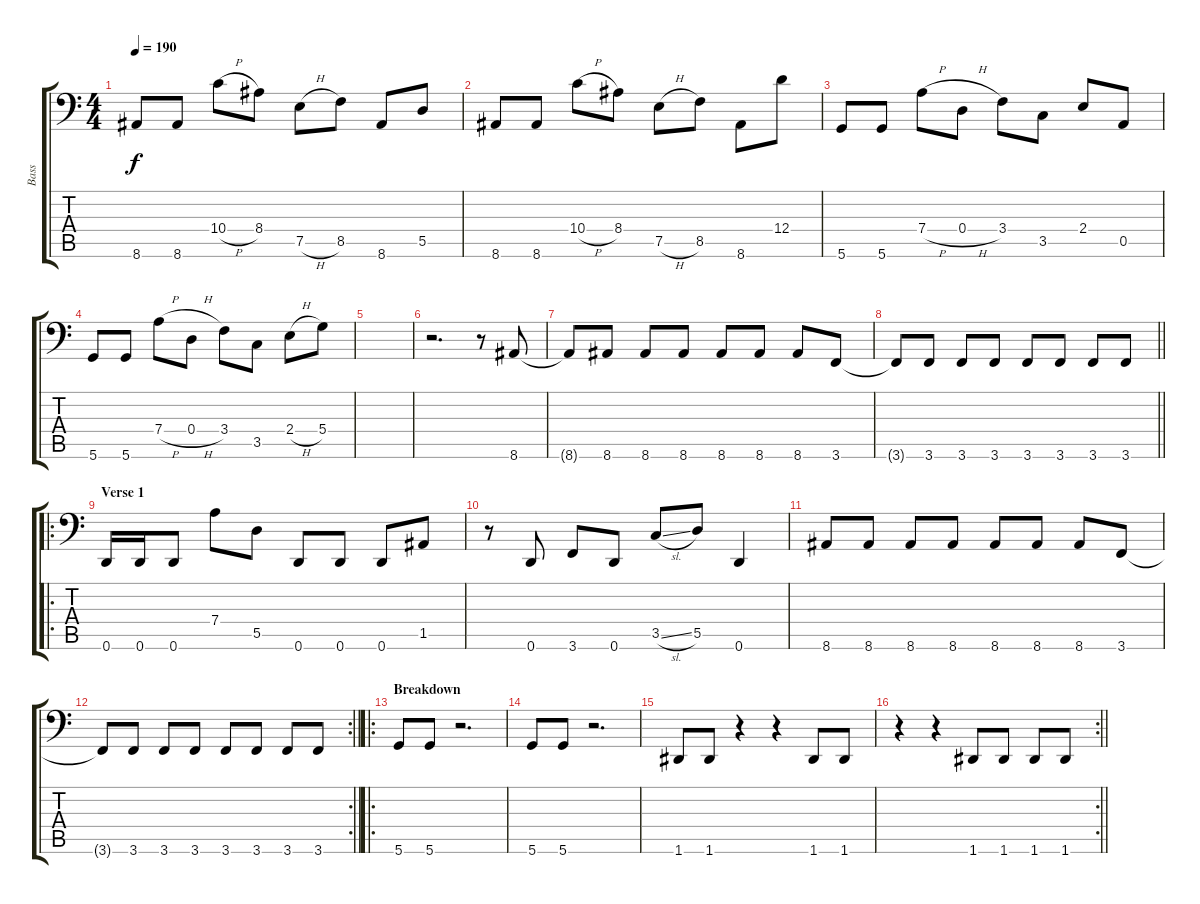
\track ("Bass" "Bass") {instrument electricbasspick}
\staff {score tabs}
\tuning (E3 B2 G2 D2 A1 D1) {hide}
\ts (4 4)
\tempo 190
\clef f4
\ks c
8.6.8{dy f} 8.6.8 10.4{h}.8 8.4.8 7.5{h}.8 8.5.8 8.6.8 5.5.8 |
8.6.8 8.6.8 10.4{h}.8 8.4.8 7.5{h}.8 8.5.8 8.6.8 12.4.8 |
5.6.8 5.6.8 7.4{h}.8 0.4{h}.8 3.4.8 3.5.8 2.4.8 0.5.8 |
5.6.8 5.6.8 7.4{h}.8 0.4{h}.8 3.4.8 3.5.8 2.4{h}.8 5.4.8 |
|
r.2{d} r.8 8.6.8 |
8.6{t}.8 8.6.8 8.6.8 8.6.8 8.6.8 8.6.8 8.6.8 3.6.8 |
\barLineRight lightlight
3.6{t}.8 3.6.8 3.6.8 3.6.8 3.6.8 3.6.8 3.6.8 3.6.8 |
\ro
\section ("" "Verse 1")
0.6.16 0.6.16 0.6.8 7.4.8 5.5.8 0.6.8 0.6.8 0.6.8 1.5.8 |
r.8 0.6.8 3.6.8 0.6.8 3.5{sl}.8 5.5.8 0.6.4 |
8.6.8 8.6.8 8.6.8 8.6.8 8.6.8 8.6.8 8.6.8 3.6.8 |
\rc 2
\barLineRight lightlight
3.6{t}.8 3.6.8 3.6.8 3.6.8 3.6.8 3.6.8 3.6.8 3.6.8 |
\ro
\section ("" "Breakdown")
5.6.8 5.6.8 r.2{d} |
5.6.8 5.6.8 r.2{d} |
1.6.8 1.6.8 r.4 r.4 1.6.8 1.6.8 |
\rc 2
\barLineRight lightlight
r.4 r.4 1.6.8 1.6.8 1.6.8 1.6.8
